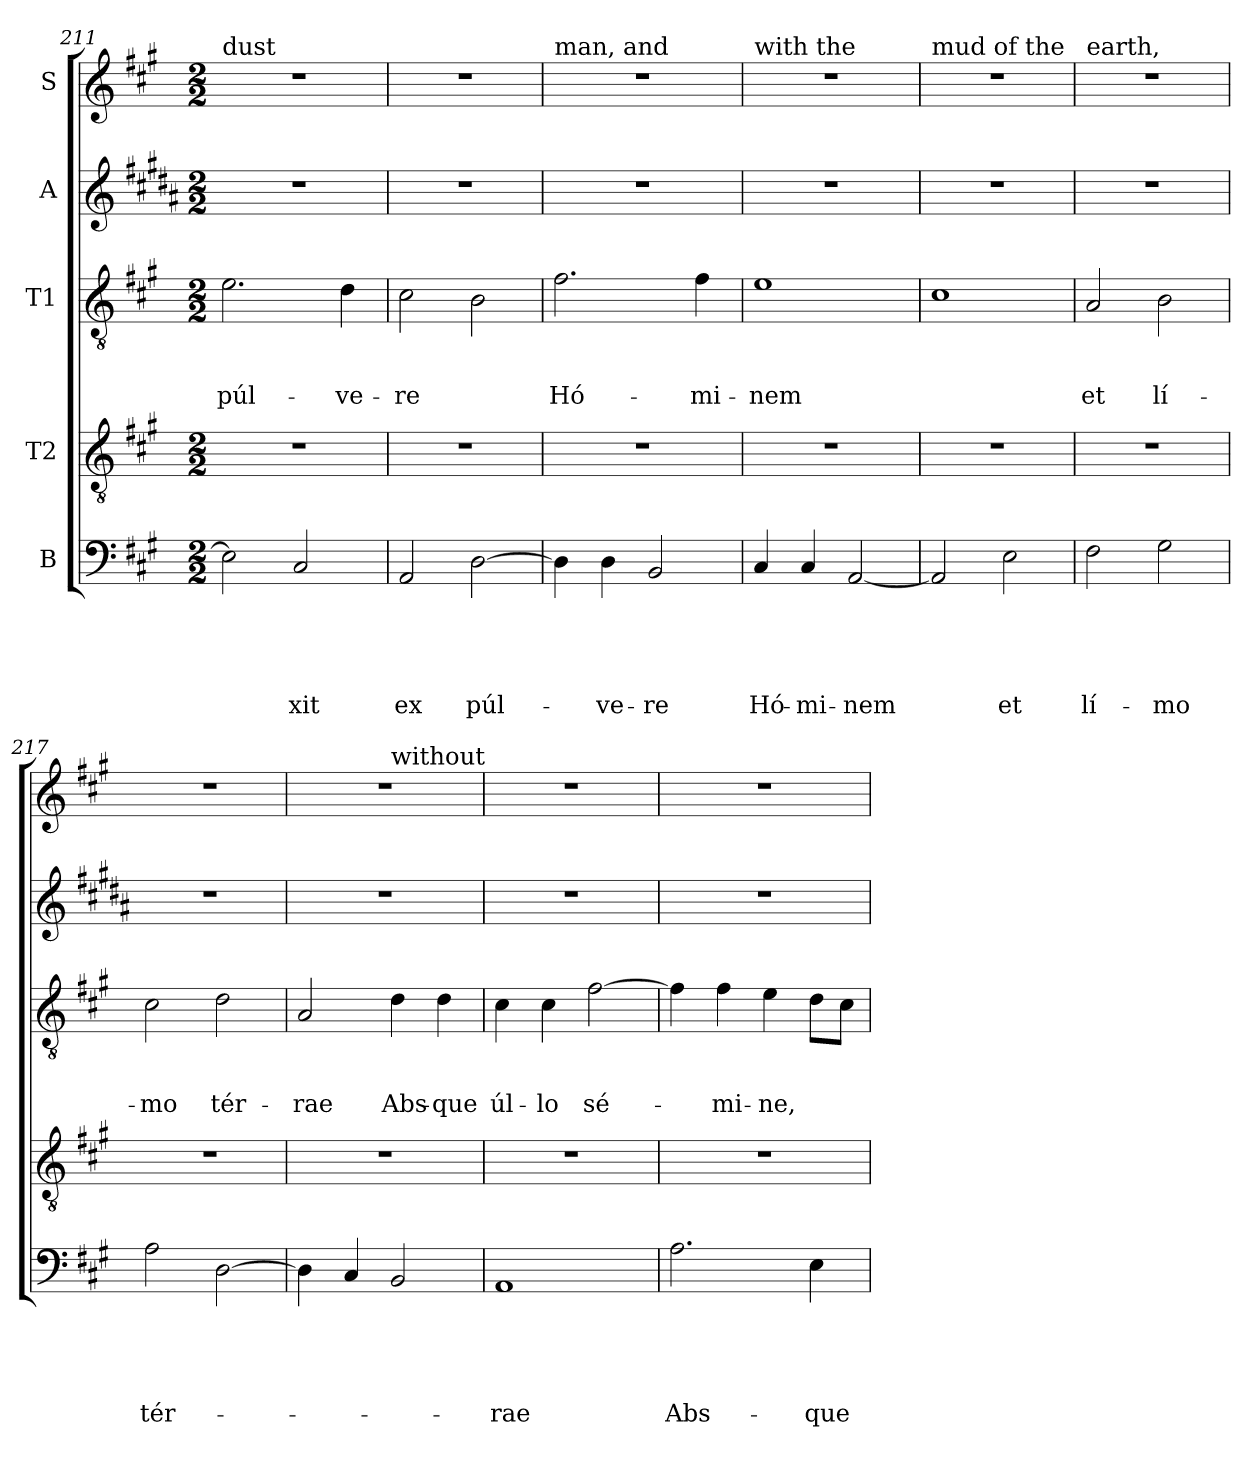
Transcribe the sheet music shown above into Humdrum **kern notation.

**kern	**text	**text	**text	**text	**text	**kern	**kern	**text	**text	**text	**kern	**kern
*part5	*part5	*part5	*part5	*part5	*part5	*part4	*part3	*part3	*part3	*part3	*part2	*part1
*staff5	*staff5	*staff5	*staff5	*staff5	*staff5	*staff4	*staff3	*staff3	*staff3	*staff3	*staff2	*staff1
*I"B	*	*	*	*	*	*I"T2	*I"T1	*	*	*	*I"A	*I"S
*clefF4	*	*	*	*	*	*clefGv2	*clefGv2	*	*	*	*clefG2	*clefG2
*	*	*	*	*	*	*ITrd8c14	*	*	*	*	*ITrd1c2	*
*k[f#c#g#]	*	*	*	*	*	*k[f#c#g#]	*k[f#c#g#]	*	*	*	*k[f#c#g#]	*k[f#c#g#]
*A:	*	*	*	*	*	*A:	*A:	*	*	*	*A:	*A:
*M2/2	*	*	*	*	*	*M2/2	*M2/2	*	*	*	*M2/2	*M2/2
=211	=211	=211	=211	=211	=211	=211	=211	=211	=211	=211	=211	=211
!	!	!	!	!	!	!	!	!	!	!	!	!LO:TX:a:t=dust
!	!	!	!	!	!	!	!	!	!	!LO:LY:b	!	!
2E\]	.	.	.	.	.	1r	2.e\	.	.	púl-	1r	1r
!	!	!	!	!	!LO:LY:b	!	!	!	!	!	!	!
2C#/	.	.	.	.	-xit	.	.	.	.	.	.	.
!	!	!	!	!	!	!	!	!	!	!LO:LY:b	!	!
.	.	.	.	.	.	.	4d\	.	.	-ve-	.	.
!!LO:LB:g=z
=212	=212	=212	=212	=212	=212	=212	=212	=212	=212	=212	=212	=212
!	!	!	!	!	!LO:LY:b	!	!	!	!	!LO:LY:b	!	!
2AA/	.	.	.	.	ex	1r	2c#\	.	.	-re	1r	1r
!	!	!	!	!	!LO:LY:b	!	!	!	!	!	!	!
[2D\	.	.	.	.	púl-	.	2B\	.	.	.	.	.
=213	=213	=213	=213	=213	=213	=213	=213	=213	=213	=213	=213	=213
!	!	!	!	!	!	!	!	!	!	!	!	!LO:TX:a:t=man, and
!	!	!	!	!	!	!	!	!	!	!LO:LY:b	!	!
4D\]	.	.	.	.	.	1r	2.f#\	.	.	Hó-	1r	1r
!	!	!	!	!	!LO:LY:b	!	!	!	!	!	!	!
4D\	.	.	.	.	-ve-	.	.	.	.	.	.	.
!	!	!	!	!	!LO:LY:b	!	!	!	!	!	!	!
2BB/	.	.	.	.	-re	.	.	.	.	.	.	.
!	!	!	!	!	!	!	!	!	!	!LO:LY:b	!	!
.	.	.	.	.	.	.	4f#\	.	.	-mi-	.	.
=214	=214	=214	=214	=214	=214	=214	=214	=214	=214	=214	=214	=214
!	!	!	!	!	!	!	!	!	!	!	!	!LO:TX:a:t=with the
!	!	!	!	!	!LO:LY:b	!	!	!	!	!LO:LY:b	!	!
4C#/	.	.	.	.	Hó-	1r	1e	.	.	-nem	1r	1r
!	!	!	!	!	!LO:LY:b	!	!	!	!	!	!	!
4C#/	.	.	.	.	-mi-	.	.	.	.	.	.	.
!	!	!	!	!	!LO:LY:b	!	!	!	!	!	!	!
[2AA/	.	.	.	.	-nem	.	.	.	.	.	.	.
=215	=215	=215	=215	=215	=215	=215	=215	=215	=215	=215	=215	=215
!	!	!	!	!	!	!	!	!	!	!	!	!LO:TX:a:t=mud of the
2AA/]	.	.	.	.	.	1r	1c#	.	.	.	1r	1r
!	!	!	!	!	!LO:LY:b	!	!	!	!	!	!	!
2E\	.	.	.	.	et	.	.	.	.	.	.	.
=216	=216	=216	=216	=216	=216	=216	=216	=216	=216	=216	=216	=216
!	!	!	!	!	!	!	!	!	!	!	!	!LO:TX:a:t=earth,
!	!	!	!	!	!LO:LY:b	!	!	!	!	!LO:LY:b	!	!
2F#\	.	.	.	.	lí-	1r	2A/	.	.	et	1r	1r
!	!	!	!	!	!LO:LY:b	!	!	!	!	!LO:LY:b	!	!
2G#\	.	.	.	.	-mo	.	2B\	.	.	lí-	.	.
=217	=217	=217	=217	=217	=217	=217	=217	=217	=217	=217	=217	=217
!	!	!	!	!	!LO:LY:b	!	!	!	!	!LO:LY:b	!	!
2A\	.	.	.	.	tér-	1r	2c#\	.	.	-mo	1r	1r
!	!	!	!	!	!	!	!	!	!	!LO:LY:b	!	!
[2D\	.	.	.	.	.	.	2d\	.	.	tér-	.	.
!!LO:PB:g=z
=218	=218	=218	=218	=218	=218	=218	=218	=218	=218	=218	=218	=218
!	!	!	!	!	!	!	!	!	!	!LO:LY:b	!	!
*	*	*	*	*	*	*	*	*	*	*	*	*^
4D\]	.	.	.	.	.	1r	2A/	.	.	-rae	1r	1r	2ryy
4C#/	.	.	.	.	.	.	.	.	.	.	.	.	.
!	!	!	!	!	!	!	!	!	!	!	!	!	!LO:TX:a:t=without
!	!	!	!	!	!	!	!	!	!	!LO:LY:b	!	!	!
2BB/	.	.	.	.	.	.	4d\	.	.	Abs-	.	.	2ryy
!	!	!	!	!	!	!	!	!	!	!LO:LY:b	!	!	!
.	.	.	.	.	.	.	4d\	.	.	-que	.	.	.
=219	=219	=219	=219	=219	=219	=219	=219	=219	=219	=219	=219	=219	=219
!	!	!	!	!	!	!	!	!	!	!	!	!LO:TX:a:t=any seed,	!
!	!	!	!	!	!LO:LY:b	!	!	!	!	!LO:LY:b	!	!	!
*	*	*	*	*	*	*	*	*	*	*	*	*v	*v
1AA	.	.	.	.	-rae	1r	4c#\	.	.	úl-	1r	1r
!	!	!	!	!	!	!	!	!	!	!LO:LY:b	!	!
.	.	.	.	.	.	.	4c#\	.	.	-lo	.	.
!	!	!	!	!	!	!	!	!	!	!LO:LY:b	!	!
.	.	.	.	.	.	.	[2f#\	.	.	sé-	.	.
=220	=220	=220	=220	=220	=220	=220	=220	=220	=220	=220	=220	=220
!	!	!	!	!	!LO:LY:b	!	!	!	!	!	!	!
2.A\	.	.	.	.	Abs-	1r	4f#\]	.	.	.	1r	1r
!	!	!	!	!	!	!	!	!	!	!LO:LY:b	!	!
.	.	.	.	.	.	.	4f#\	.	.	-mi-	.	.
!	!	!	!	!	!	!	!	!	!	!LO:LY:b	!	!
.	.	.	.	.	.	.	4e\	.	.	-ne,	.	.
!	!	!	!	!	!LO:LY:b	!	!	!	!	!	!	!
4E\	.	.	.	.	-que	.	8d\L	.	.	.	.	.
.	.	.	.	.	.	.	8c#\J	.	.	.	.	.
=	=	=	=	=	=	=	=	=	=	=	=	=
*-	*-	*-	*-	*-	*-	*-	*-	*-	*-	*-	*-	*-
